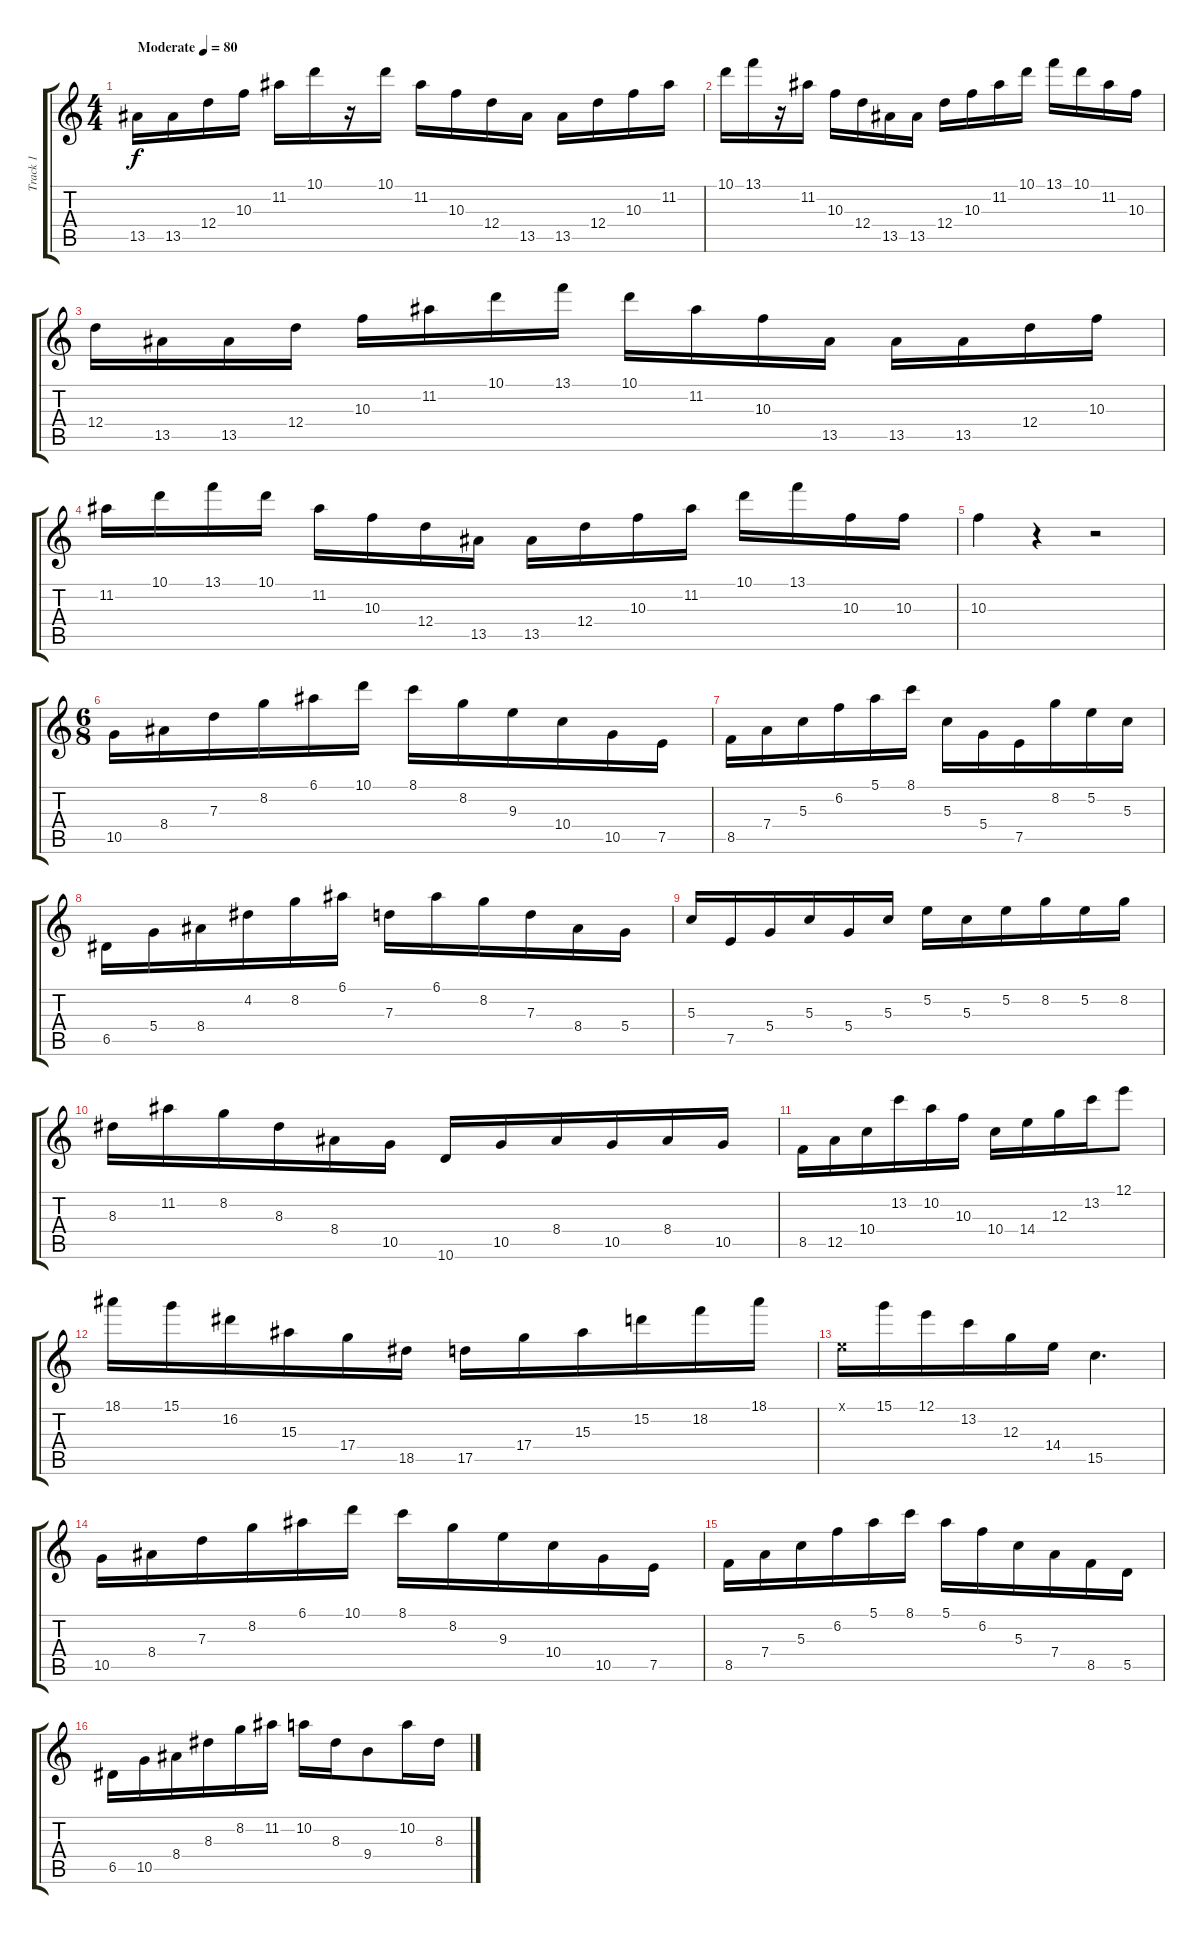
\track ("Track 1" "Track 1") {instrument electricguitarclean}
\staff {score tabs}
\tuning (E4 B3 G3 D3 A2 E2) {hide}
\ts (4 4)
\tempo (80 "Moderate")
\clef g2
\ks c
13.5.16{dy f instrument electricguitarclean} 13.5.16 12.4.16 10.3.16 11.2.16 10.1.16 r.16 10.1.16 11.2.16 10.3.16 12.4.16 13.5.16 13.5.16 12.4.16 10.3.16 11.2.16 |
10.1.16 13.1.16 r.16 11.2.16 10.3.16 12.4.16 13.5.16 13.5.16 12.4.16 10.3.16 11.2.16 10.1.16 13.1.16 10.1.16 11.2.16 10.3.16 |
12.4.16 13.5.16 13.5.16 12.4.16 10.3.16 11.2.16 10.1.16 13.1.16 10.1.16 11.2.16 10.3.16 13.5.16 13.5.16 13.5.16 12.4.16 10.3.16 |
11.2.16 10.1.16 13.1.16 10.1.16 11.2.16 10.3.16 12.4.16 13.5.16 13.5.16 12.4.16 10.3.16 11.2.16 10.1.16 13.1.16 10.3.16 10.3.16 |
10.3.4 r.4 r.2 |
\ts (6 8)
10.5.16 8.4.16 7.3.16 8.2.16 6.1.16 10.1.16 8.1.16 8.2.16 9.3.16 10.4.16 10.5.16 7.5.16 |
8.5.16 7.4.16 5.3.16 6.2.16 5.1.16 8.1.16 5.3.16 5.4.16 7.5.16 8.2.16 5.2.16 5.3.16 |
6.5.16 5.4.16 8.4.16 4.2.16 8.2.16 6.1.16 7.3.16 6.1.16 8.2.16 7.3.16 8.4.16 5.4.16 |
5.3.16 7.5.16 5.4.16 5.3.16 5.4.16 5.3.16 5.2.16 5.3.16 5.2.16 8.2.16 5.2.16 8.2.16 |
8.3.16 11.2.16 8.2.16 8.3.16 8.4.16 10.5.16 10.6.16 10.5.16 8.4.16 10.5.16 8.4.16 10.5.16 |
8.5.16 12.5.16 10.4.16 13.2.16 10.2.16 10.3.16 10.4.16 14.4.16 12.3.16 13.2.16 12.1.8 |
18.1.16 15.1.16 16.2.16 15.3.16 17.4.16 18.5.16 17.5.16 17.4.16 15.3.16 15.2.16 18.2.16 18.1.16 |
0.1{x}.16 15.1.16 12.1.16 13.2.16 12.3.16 14.4.16 15.5.4{d} |
10.5.16 8.4.16 7.3.16 8.2.16 6.1.16 10.1.16 8.1.16 8.2.16 9.3.16 10.4.16 10.5.16 7.5.16 |
8.5.16 7.4.16 5.3.16 6.2.16 5.1.16 8.1.16 5.1.16 6.2.16 5.3.16 7.4.16 8.5.16 5.5.16 |
6.5.16 10.5.16 8.4.16 8.3.16 8.2.16 11.2.16 10.2.16 8.3.16 9.4.8 10.2.16 8.3.16
